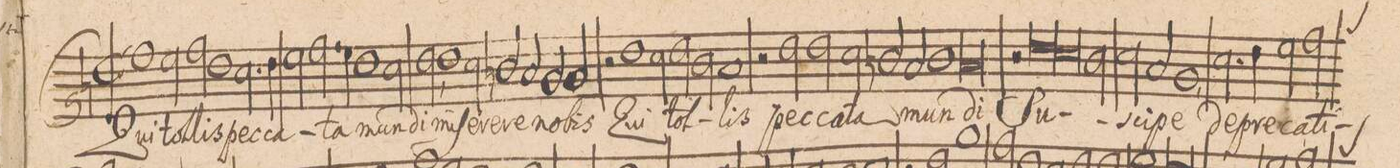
**kern	**text
*I"CANTVS.	*
*clefG2	*
*k[bn]	*
*met(C|)	*
*M2/1	*
1ff	Qui
2ee\	tol-
2ff\	-lis
=52-	=52-
1dd	pec-
2.cc\	-ca-
4dd\	.
=53-	=53-
2ee\	.
2.ff\	-ta
4ee\	.
1dd\	mun-
=54-	=54-
2cc\	.
2dd,\	-di
1dd\	mi-
=55-	=55-
2cc\	-ſe-
2bn/	-re-
2a/	-re
=56-	=56-
2g/	no-
2g/	-bis
2r	.
1dd\	Qui
=57-	=57-
2cc\	tol-
2dd\	.
2b\	.
=58-	=58-
1a	-lis
2r	.
2dd\	pec-
=59-	=59-
2dd\	-ca-
2cc\	-ta
2bn/	mun-
2a/	.
=60-	=60-
1b	.
0a	-di
=61-	=61-
2r	.
*lig	*
1dd\	ſu-
=62-	=62-
1cc	.
*Xlig	*
2b\	.
=63-	=63-
2cc\	-sci-
2a/	.
1g,	-pe
=64-	=64-
2.cc\	de-
4dd\	-pre-
2ee\	-ca-
*custos:gg	*
2ff\	-ti-
=65-	=65-
*-	*-
